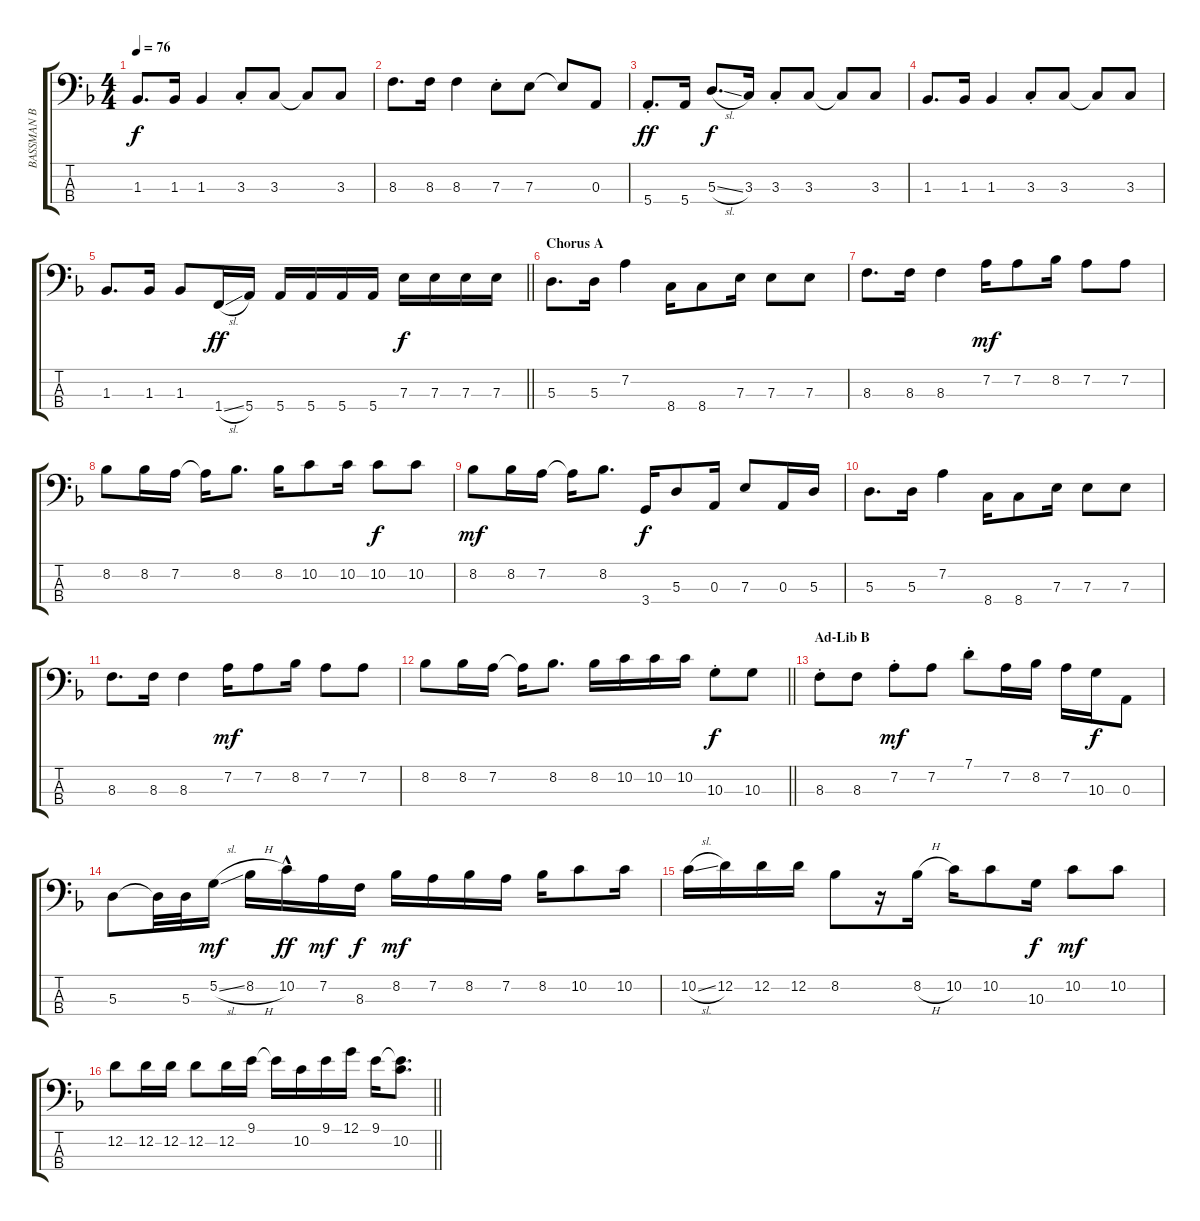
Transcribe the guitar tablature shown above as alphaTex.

\track ("BASSMAN B" "BASSMAN B") {instrument electricbassfinger}
\staff {score tabs}
\tuning (G2 D2 A1 E1) {hide}
\ts (4 4)
\tempo 76
\clef f4
\ks f
1.3.8{d dy f} 1.3.16 1.3.4 3.3{st}.8 3.3.8 3.3{t}.8 3.3.8 |
8.3.8{d} 8.3.16 8.3.4 7.3{st}.8 7.3.8 7.3{t}.8 0.3.8 |
5.4{st}.8{d dy ff} 5.4.16 5.3{sl}.8{d dy f} 3.3.16 3.3{st}.8 3.3.8 3.3{t}.8 3.3.8 |
1.3.8{d} 1.3.16 1.3.4 3.3{st}.8 3.3.8 3.3{t}.8 3.3.8 |
\barLineRight lightlight
1.3.8{d} 1.3.16 1.3.8 1.4{sl}.16{dy ff} 5.4.16 5.4.16 5.4.16 5.4.16 5.4.16 7.3.16{dy f} 7.3.16 7.3.16 7.3.16 |
\section ("" "Chorus A")
5.3.8{d} 5.3.16 7.2.4 8.4.16 8.4.8 7.3.16 7.3.8 7.3.8 |
8.3.8{d} 8.3.16 8.3.4 7.2.16{dy mf} 7.2.8 8.2.16 7.2.8 7.2.8 |
8.2.8 8.2.16 7.2.16{beam split} 7.2{t}.16 8.2.8{d beam split} 8.2.16 10.2.8 10.2.16 10.2.8{dy f} 10.2.8 |
8.2.8{dy mf} 8.2.16 7.2.16{beam split} 7.2{t}.16 8.2.8{d beam split} 3.4.16{dy f} 5.3.8 0.3.16 7.3.8 0.3.16 5.3.16 |
5.3.8{d} 5.3.16 7.2.4 8.4.16 8.4.8 7.3.16 7.3.8 7.3.8 |
8.3.8{d} 8.3.16 8.3.4 7.2.16{dy mf} 7.2.8 8.2.16 7.2.8 7.2.8 |
\barLineRight lightlight
8.2.8 8.2.16 7.2.16{beam split} 7.2{t}.16 8.2.8{d beam split} 8.2.16 10.2.16 10.2.16 10.2.16 10.3{st}.8{dy f} 10.3.8 |
\section ("" "Ad-Lib B")
8.3{st}.8 8.3.8 7.2{st}.8{dy mf} 7.2.8 7.1{st}.8 7.2.16 8.2.16 7.2.16 10.3.16{dy f} 0.3.8 |
5.3.8 5.3{t}.32 5.3.32 5.2{sl}.16{dy mf} 8.2{h}.16 10.2{hac}.16{dy ff} 7.2.16{dy mf} 8.3.16{dy f} 8.2.16{dy mf} 7.2.16 8.2.16 7.2.16 8.2.16 10.2.8 10.2.16 |
10.2{sl}.16 12.2.16 12.2.16 12.2.16 8.2.8 r.16 8.2{h}.16 10.2.16 10.2.8 10.3.16{dy f} 10.2.8{dy mf} 10.2.8 |
\barLineRight lightlight
12.2.8 12.2.16 12.2.16 12.2.8 12.2.16 9.1.16 9.1{t}.16 10.2.16 9.1.16 12.1.16 9.1.16 (9.1{t} 10.2).8{d}
